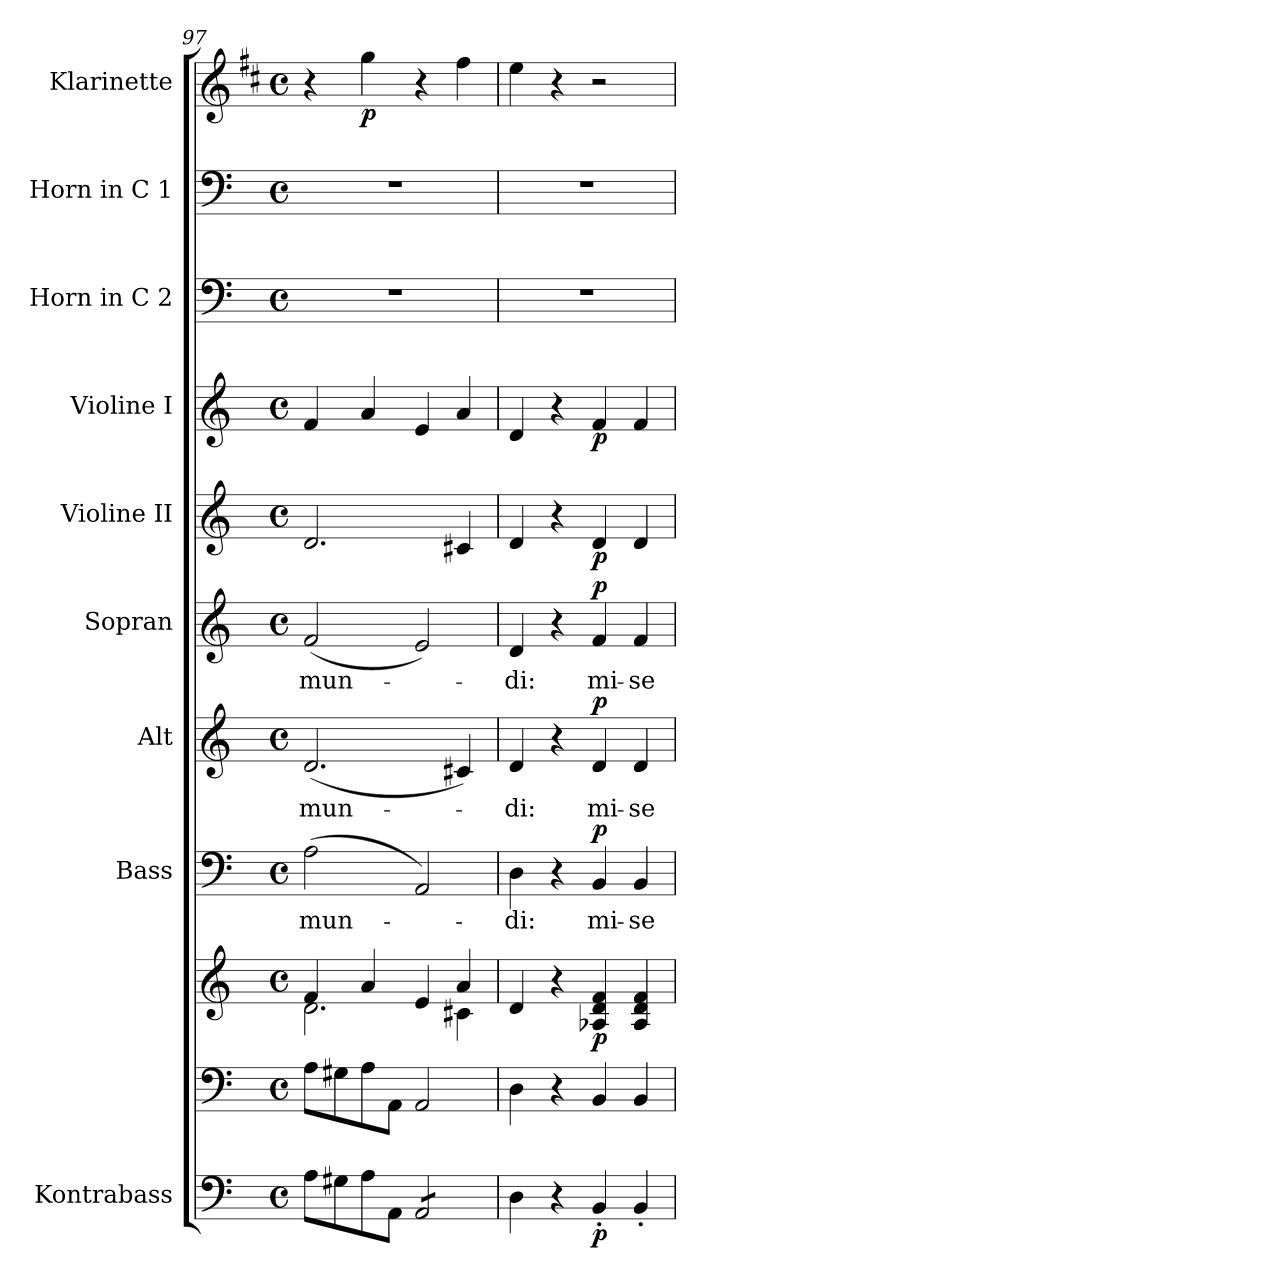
**kern	**dynam	**kern	**kern	**dynam	**kern	**text	**dynam	**kern	**text	**dynam	**kern	**text	**dynam	**kern	**dynam	**kern	**dynam	**kern	**kern	**kern	**dynam
*part10	*part10	*part9	*part9	*part9	*part8	*part8	*part8	*part7	*part7	*part7	*part6	*part6	*part6	*part5	*part5	*part4	*part4	*part3	*part2	*part1	*part1
*staff11	*staff11	*staff10	*staff9	*staff9/10	*staff8	*staff8	*staff8	*staff7	*staff7	*staff7	*staff6	*staff6	*staff6	*staff5	*staff5	*staff4	*staff4	*staff3	*staff2	*staff1	*staff1
*I"Kontrabass	*	*	*	*	*I"Bass	*	*	*I"Alt	*	*	*I"Sopran	*	*	*I"Violine II	*	*I"Violine I	*	*I"Horn in C 2	*I"Horn in C 1	*I"Klarinette	*
*I'Kb.	*	*	*	*	*I'B.	*	*	*I'A.	*	*	*I'S.	*	*	*I'Vl. II	*	*I'Vl. I	*	*I'Horn 2	*I'Horn 1	*I'Kl.	*
*clefF4	*	*clefF4	*clefG2	*	*clefF4	*	*	*clefG2	*	*	*clefG2	*	*	*clefG2	*	*clefG2	*	*clefF4	*clefF4	*clefG2	*
*ITrd7c12	*	*	*	*	*	*	*	*	*	*	*	*	*	*	*	*	*	*	*	*ITrd1c2	*
*k[]	*	*k[]	*k[]	*	*k[]	*	*	*k[]	*	*	*k[]	*	*	*k[]	*	*k[]	*	*k[]	*k[]	*k[]	*
*C:	*	*C:	*C:	*	*C:	*	*	*C:	*	*	*C:	*	*	*C:	*	*C:	*	*C:	*C:	*C:	*
*M4/4	*	*M4/4	*M4/4	*	*M4/4	*	*	*M4/4	*	*	*M4/4	*	*	*M4/4	*	*M4/4	*	*M4/4	*M4/4	*M4/4	*
*met(c)	*	*met(c)	*met(c)	*	*met(c)	*	*	*met(c)	*	*	*met(c)	*	*	*met(c)	*	*met(c)	*	*met(c)	*met(c)	*met(c)	*
=97	=97	=97	=97	=97	=97	=97	=97	=97	=97	=97	=97	=97	=97	=97	=97	=97	=97	=97	=97	=97	=97
*	*	*	*^	*	*	*	*	*	*	*	*	*	*	*	*	*	*	*	*	*	*
!	!	!	!	!	!	!	!LO:LY:b	!	!	!LO:LY:b	!	!	!LO:LY:b	!	!	!	!	!	!	!	!	!
8AA\L	.	8A\L	4f/	2.d\	.	(>2A\	mun-	.	(<2.d/	mun-	.	(<2f/	mun-	.	2.d/	.	4f/	.	1r	1r	4r	.
8GG#X\	.	8G#X\	.	.	.	.	.	.	.	.	.	.	.	.	.	.	.	.	.	.	.	.
!	!	!	!	!	!	!	!	!	!	!	!	!	!	!	!	!	!	!	!	!	!	!LO:DY:b
8AA\	.	8A\	4a/	.	.	.	.	.	.	.	.	.	.	.	.	.	4a/	.	.	.	4ff\	p
8AAA\J	.	8AA\J	.	.	.	.	.	.	.	.	.	.	.	.	.	.	.	.	.	.	.	.
*tremolo	*	*	*	*	*	*	*	*	*	*	*	*	*	*	*	*	*	*	*	*	*	*
8AAA/L	.	2AA/	4e/	.	.	2AA/)	.	.	.	.	.	2e/)	.	.	.	.	4e/	.	.	.	4r	.
8AAA/	.	.	.	.	.	.	.	.	.	.	.	.	.	.	.	.	.	.	.	.	.	.
8AAA/	.	.	4a/	4c#X\	.	.	.	.	4c#X/)	.	.	.	.	.	4c#X/	.	4a/	.	.	.	4ee\	.
8AAA/J	.	.	.	.	.	.	.	.	.	.	.	.	.	.	.	.	.	.	.	.	.	.
*Xtremolo	*	*	*	*	*	*	*	*	*	*	*	*	*	*	*	*	*	*	*	*	*	*
!!LO:PB:g=z
=98	=98	=98	=98	=98	=98	=98	=98	=98	=98	=98	=98	=98	=98	=98	=98	=98	=98	=98	=98	=98	=98	=98
!	!	!	!	!	!	!	!LO:LY:b	!	!	!LO:LY:b	!	!	!LO:LY:b	!	!	!	!	!	!	!	!	!
*	*	*	*v	*v	*	*	*	*	*	*	*	*	*	*	*	*	*	*	*	*	*	*
4DD\	.	4D\	4d/	.	4D\	-di:	.	4d/	-di:	.	4d/	-di:	.	4d/	.	4d/	.	1r	1r	4dd\	.
4r	.	4r	4r	.	4r	.	.	4r	.	.	4r	.	.	4r	.	4r	.	.	.	4r	.
!	!LO:DY:b	!	!	!LO:DY:b	!	!LO:LY:b	!LO:DY:a	!	!LO:LY:b	!LO:DY:a	!	!LO:LY:b	!LO:DY:a	!	!LO:DY:b	!	!LO:DY:b	!	!	!	!
4BBB'</	p	4BB/	4A-X/ 4d/ 4f/	p	4BB/	mi-	p	4d/	mi-	p	4f/	mi-	p	4d/	p	4f/	p	.	.	2r	.
!	!	!	!	!	!	!LO:LY:b	!	!	!LO:LY:b	!	!	!LO:LY:b	!	!	!	!	!	!	!	!	!
4BBB'</	.	4BB/	4A-/ 4d/ 4f/	.	4BB/	-se-	.	4d/	-se-	.	4f/	-se-	.	4d/	.	4f/	.	.	.	.	.
=	=	=	=	=	=	=	=	=	=	=	=	=	=	=	=	=	=	=	=	=	=
*-	*-	*-	*-	*-	*-	*-	*-	*-	*-	*-	*-	*-	*-	*-	*-	*-	*-	*-	*-	*-	*-
